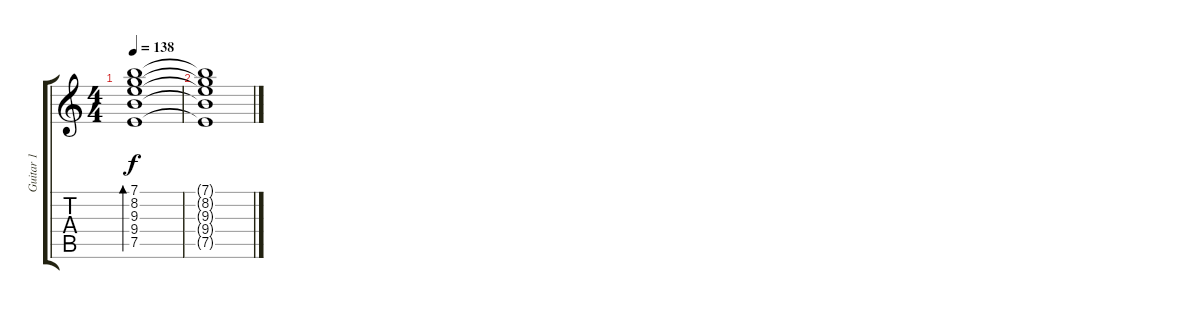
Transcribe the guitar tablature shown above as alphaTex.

\track ("Guitar 1" "Guitar 1") {instrument acousticguitarnylon}
\staff {score tabs}
\tuning (E4 B3 G3 D3 A2 E2) {hide}
\ts (4 4)
\tempo 138
\clef g2
\ks c
(7.1 8.2 9.3 9.4 7.5).1{bd 480 dy f} |
(7.1{t} 8.2{t} 9.3{t} 9.4{t} 7.5{t}).1
